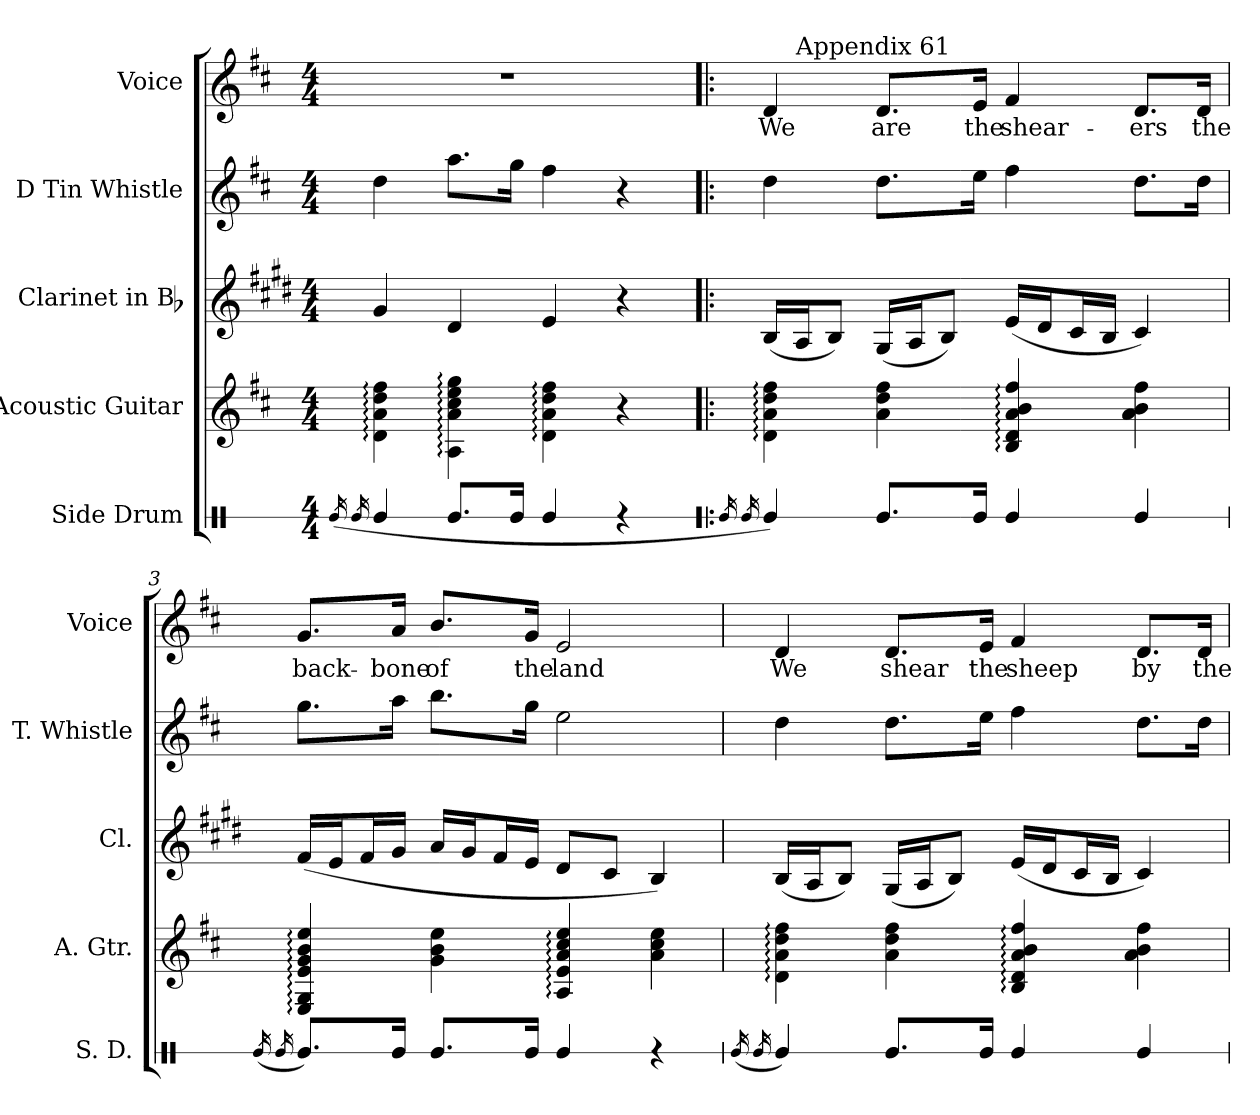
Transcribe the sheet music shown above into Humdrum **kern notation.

**kern	**kern	**kern	**kern	**kern	**text
*part5	*part4	*part3	*part2	*part1	*part1
*staff5	*staff4	*staff3	*staff2	*staff1	*staff1
*I"Side Drum	*I"Acoustic Guitar	*I"Clarinet in Bb	*I"D Tin Whistle	*I"Voice	*
*I'S. D.	*I'A. Gtr.	*I'Cl.	*I'T. Whistle	*I'Voice	*
!!LO:PB:g=z
*stria1	*	*	*	*	*
*clefX	*clefG2	*clefG2	*clefG2	*clefG2	*
*	*ITrd7c12	*ITrd1c2	*ITrd-7c-12	*	*
*k[]	*k[f#c#]	*k[f#c#]	*k[f#c#]	*k[f#c#]	*
*C:	*D:	*D:	*D:	*D:	*
*M4/4	*M4/4	*M4/4	*M4/4	*M4/4	*
*MM108	*MM108	*MM108	*MM108	*MM108	*
=1	=1	=1	=1	=1	=1
(16qRei/	.	.	.	.	.
16qRei/	.	.	.	.	.
4Rei/	4Di\: 4Ai: 4di: 4f#i:	4f#i/	4dddi\	1r	.
8.Rei/L	4AAi\: 4Ai: 4c#i: 4ei: 4gi:	4c#i/	8.aaai\L	.	.
16Rei/Jk	.	.	16gggi\Jk	.	.
4Rei/	4Di\: 4Ai: 4di: 4f#i:	4di/	4fff#i\	.	.
4r	4r	4r	4r	.	.
=2!|:	=2!|:	=2!|:	=2!|:	=2!|:	=2!|:
16qRei/	.	.	.	.	.
16qRei/	.	.	.	.	.
!	!	!	!	!	!LO:LY:b:color=#000000
*	*	*	*	*^	*
4Rei/)	4Di\: 4Ai: 4di: 4f#i:	(16Ai/LL	4dddi\	4di/	16ryy	We
!	!	!	!	!	!LO:TX:a:t=Appendix 61	!
.	.	16Gi/J	.	.	2...ryy	.
.	.	8Ai/J)	.	.	.	.
!	!	!	!	!	!	!LO:LY:b:color=#000000
8.Rei/L	4Ai\ 4di 4f#i	(16F#i/LL	8.dddi\L	8.di/L	.	are
.	.	16Gi/J	.	.	.	.
.	.	8Ai/J)	.	.	.	.
!	!	!	!	!	!	!LO:LY:b:color=#000000
16Rei/Jk	.	.	16eeei\Jk	16ei/Jk	.	the
!	!	!	!	!	!	!LO:LY:b:color=#000000
4Rei/	4BBi/: 4Di: 4Ai: 4Bi: 4f#i:	(16di/LL	4fff#i\	4f#i/	.	shear-
.	.	16c#i/J	.	.	.	.
.	.	16Bi/L	.	.	.	.
.	.	16Ai/JJ	.	.	.	.
!	!	!	!	!	!	!LO:LY:b:color=#000000
4Rei/	4Ai\ 4Bi 4f#i	4Bi/)	8.dddi\L	8.di/L	.	-ers
!	!	!	!	!	!	!LO:LY:b:color=#000000
.	.	.	16dddi\Jk	16di/Jk	.	the
*	*	*	*	*v	*v	*
=3	=3	=3	=3	=3	=3
(16qRei/	.	.	.	.	.
16qRei/	.	.	.	.	.
!	!	!	!	!	!LO:LY:b:color=#000000
8.Rei/L)	4EEi/: 4GGi: 4Ei: 4Gi: 4Bi: 4ei:	(16ei/LL	8.gggi\L	8.gi/L	back-
.	.	16di/J	.	.	.
.	.	16ei/L	.	.	.
!	!	!	!	!	!LO:LY:b:color=#000000
16Rei/Jk	.	16f#i/JJ	16aaai\Jk	16ai/Jk	-bone
!	!	!	!	!	!LO:LY:b:color=#000000
8.Rei/L	4Gi\ 4Bi 4ei	16gi/LL	8.bbbi\L	8.bi/L	of
.	.	16f#i/J	.	.	.
.	.	16ei/L	.	.	.
!	!	!	!	!	!LO:LY:b:color=#000000
16Rei/Jk	.	16di/JJ	16gggi\Jk	16gi/Jk	the
!	!	!	!	!	!LO:LY:b:color=#000000
4Rei/	4AAi/: 4Ei: 4Ai: 4c#i: 4ei:	8c#i/L	2eeei\	2ei/	land
.	.	8Bi/J	.	.	.
4r	4Ai\ 4c#i 4ei	4Ai/)	.	.	.
!!LO:LB:g=z
=4	=4	=4	=4	=4	=4
(16qRei/	.	.	.	.	.
16qRei/	.	.	.	.	.
!	!	!	!	!	!LO:LY:b:color=#000000
4Rei/)	4Di\: 4Ai: 4di: 4f#i:	(16Ai/LL	4dddi\	4di/	We
.	.	16Gi/J	.	.	.
.	.	8Ai/J)	.	.	.
!	!	!	!	!	!LO:LY:b:color=#000000
8.Rei/L	4Ai\ 4di 4f#i	(16F#i/LL	8.dddi\L	8.di/L	shear
.	.	16Gi/J	.	.	.
.	.	8Ai/J)	.	.	.
!	!	!	!	!	!LO:LY:b:color=#000000
16Rei/Jk	.	.	16eeei\Jk	16ei/Jk	the
!	!	!	!	!	!LO:LY:b:color=#000000
4Rei/	4BBi/: 4Di: 4Ai: 4Bi: 4f#i:	(16di/LL	4fff#i\	4f#i/	sheep
.	.	16c#i/J	.	.	.
.	.	16Bi/L	.	.	.
.	.	16Ai/JJ	.	.	.
!	!	!	!	!	!LO:LY:b:color=#000000
4Rei/	4Ai\ 4Bi 4f#i	4Bi/)	8.dddi\L	8.di/L	by
!	!	!	!	!	!LO:LY:b:color=#000000
.	.	.	16dddi\Jk	16di/Jk	the
=	=	=	=	=	=
*-	*-	*-	*-	*-	*-
